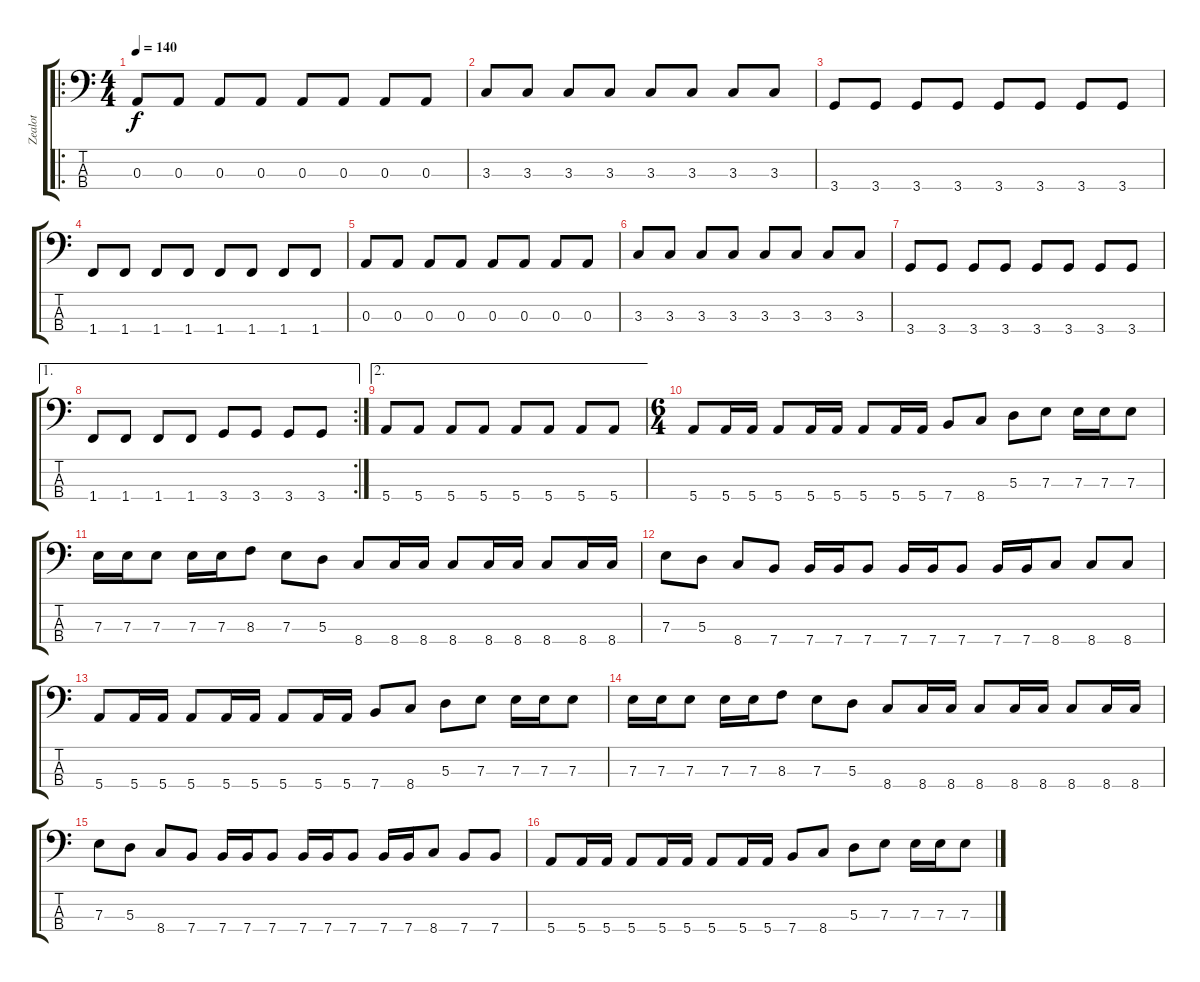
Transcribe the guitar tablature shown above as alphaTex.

\track ("Zealot" "Zealot") {instrument electricbasspick}
\staff {score tabs}
\tuning (G2 D2 A1 E1) {hide}
\ro
\ts (4 4)
\tempo 140
\clef f4
\ks c
0.3.8{dy f} 0.3.8 0.3.8 0.3.8 0.3.8 0.3.8 0.3.8 0.3.8 |
3.3.8 3.3.8 3.3.8 3.3.8 3.3.8 3.3.8 3.3.8 3.3.8 |
3.4.8 3.4.8 3.4.8 3.4.8 3.4.8 3.4.8 3.4.8 3.4.8 |
1.4.8 1.4.8 1.4.8 1.4.8 1.4.8 1.4.8 1.4.8 1.4.8 |
0.3.8 0.3.8 0.3.8 0.3.8 0.3.8 0.3.8 0.3.8 0.3.8 |
3.3.8 3.3.8 3.3.8 3.3.8 3.3.8 3.3.8 3.3.8 3.3.8 |
3.4.8 3.4.8 3.4.8 3.4.8 3.4.8 3.4.8 3.4.8 3.4.8 |
\ae 1
\rc 2
1.4.8 1.4.8 1.4.8 1.4.8 3.4.8 3.4.8 3.4.8 3.4.8 |
\ae 2
5.4.8 5.4.8 5.4.8 5.4.8 5.4.8 5.4.8 5.4.8 5.4.8 |
\ts (6 4)
5.4.8 5.4.16 5.4.16 5.4.8 5.4.16 5.4.16 5.4.8 5.4.16 5.4.16 7.4.8 8.4.8 5.3.8 7.3.8 7.3.16 7.3.16 7.3.8 |
7.3.16 7.3.16 7.3.8 7.3.16 7.3.16 8.3.8 7.3.8 5.3.8 8.4.8 8.4.16 8.4.16 8.4.8 8.4.16 8.4.16 8.4.8 8.4.16 8.4.16 |
7.3.8 5.3.8 8.4.8 7.4.8 7.4.16 7.4.16 7.4.8 7.4.16 7.4.16 7.4.8 7.4.16 7.4.16 8.4.8 8.4.8 8.4.8 |
5.4.8 5.4.16 5.4.16 5.4.8 5.4.16 5.4.16 5.4.8 5.4.16 5.4.16 7.4.8 8.4.8 5.3.8 7.3.8 7.3.16 7.3.16 7.3.8 |
7.3.16 7.3.16 7.3.8 7.3.16 7.3.16 8.3.8 7.3.8 5.3.8 8.4.8 8.4.16 8.4.16 8.4.8 8.4.16 8.4.16 8.4.8 8.4.16 8.4.16 |
7.3.8 5.3.8 8.4.8 7.4.8 7.4.16 7.4.16 7.4.8 7.4.16 7.4.16 7.4.8 7.4.16 7.4.16 8.4.8 7.4.8 7.4.8 |
5.4.8 5.4.16 5.4.16 5.4.8 5.4.16 5.4.16 5.4.8 5.4.16 5.4.16 7.4.8 8.4.8 5.3.8 7.3.8 7.3.16 7.3.16 7.3.8
